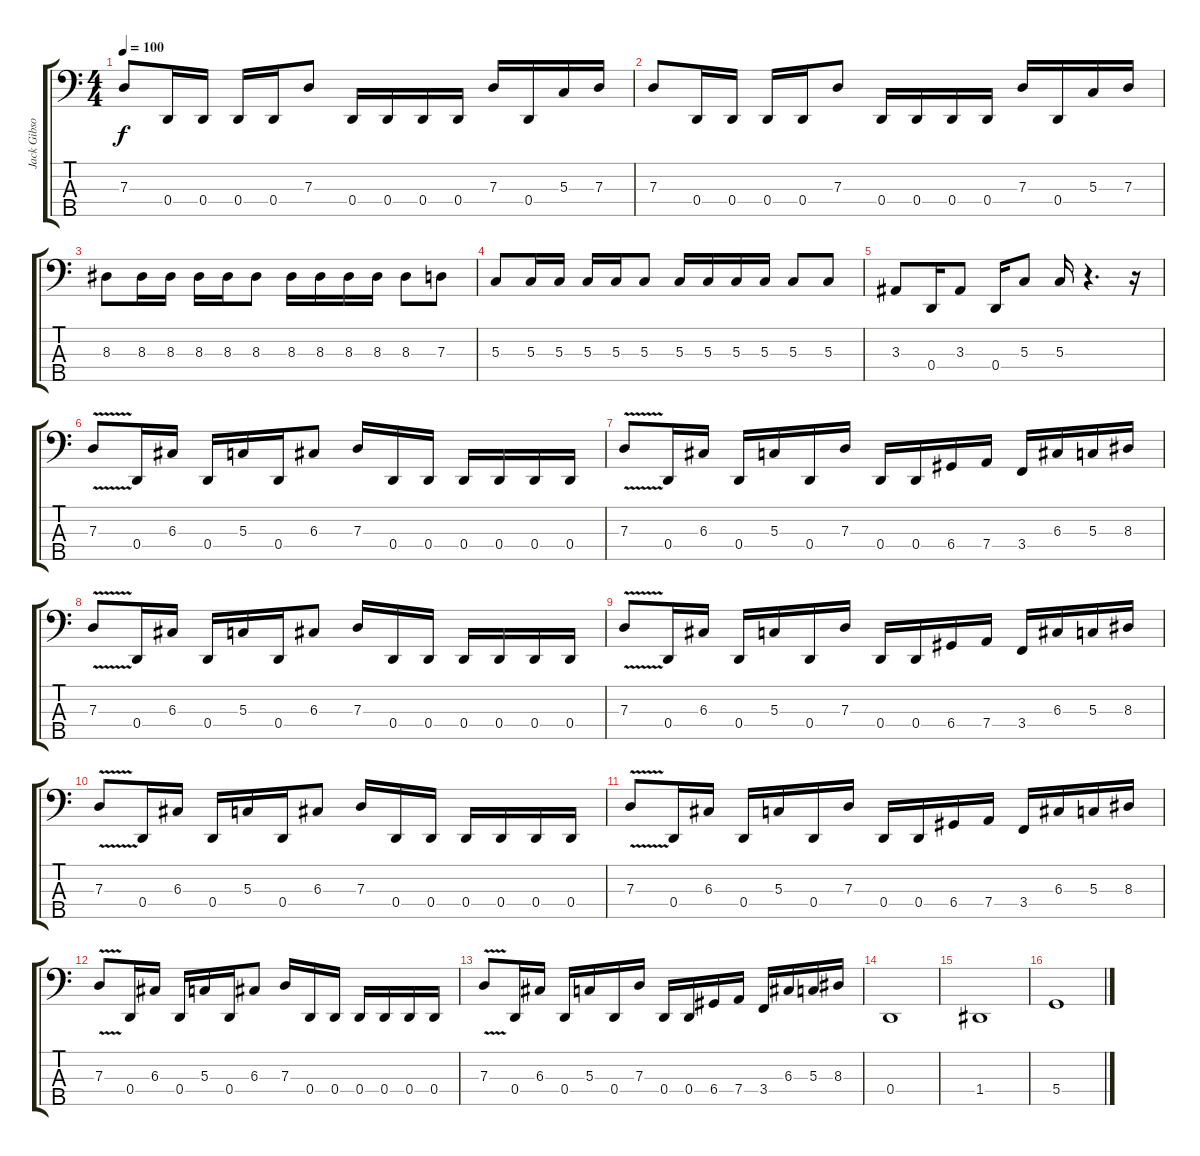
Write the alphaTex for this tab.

\track ("Jack Gibson" "Jack Gibso") {instrument electricbassfinger}
\staff {score tabs}
\tuning (F2 C2 G1 D1 A0) {hide}
\ts (4 4)
\tempo 100
\clef f4
\ks c
7.3.8{dy f} 0.4.16 0.4.16 0.4.16 0.4.16 7.3.8 0.4.16 0.4.16 0.4.16 0.4.16 7.3.16 0.4.16 5.3.16 7.3.16 |
7.3.8 0.4.16 0.4.16 0.4.16 0.4.16 7.3.8 0.4.16 0.4.16 0.4.16 0.4.16 7.3.16 0.4.16 5.3.16 7.3.16 |
8.3.8 8.3.16 8.3.16 8.3.16 8.3.16 8.3.8 8.3.16 8.3.16 8.3.16 8.3.16 8.3.8 7.3.8 |
5.3.8 5.3.16 5.3.16 5.3.16 5.3.16 5.3.8 5.3.16 5.3.16 5.3.16 5.3.16 5.3.8 5.3.8 |
3.3.8 0.4.16 3.3.8 0.4.16 5.3.8 5.3.16 r.4{d} r.16 |
7.3{v}.8 0.4.16 6.3.16 0.4.16 5.3.16 0.4.16 6.3.8 7.3.16 0.4.16 0.4.16 0.4.16 0.4.16 0.4.16 0.4.16 |
7.3{v}.8 0.4.16 6.3.16 0.4.16 5.3.16 0.4.16 7.3.16 0.4.16 0.4.16 6.4.16 7.4.16 3.4.16 6.3.16 5.3.16 8.3.16 |
7.3{v}.8 0.4.16 6.3.16 0.4.16 5.3.16 0.4.16 6.3.8 7.3.16 0.4.16 0.4.16 0.4.16 0.4.16 0.4.16 0.4.16 |
7.3{v}.8 0.4.16 6.3.16 0.4.16 5.3.16 0.4.16 7.3.16 0.4.16 0.4.16 6.4.16 7.4.16 3.4.16 6.3.16 5.3.16 8.3.16 |
7.3{v}.8 0.4.16 6.3.16 0.4.16 5.3.16 0.4.16 6.3.8 7.3.16 0.4.16 0.4.16 0.4.16 0.4.16 0.4.16 0.4.16 |
7.3{v}.8 0.4.16 6.3.16 0.4.16 5.3.16 0.4.16 7.3.16 0.4.16 0.4.16 6.4.16 7.4.16 3.4.16 6.3.16 5.3.16 8.3.16 |
7.3{v}.8 0.4.16 6.3.16 0.4.16 5.3.16 0.4.16 6.3.8 7.3.16 0.4.16 0.4.16 0.4.16 0.4.16 0.4.16 0.4.16 |
7.3{v}.8 0.4.16 6.3.16 0.4.16 5.3.16 0.4.16 7.3.16 0.4.16 0.4.16 6.4.16 7.4.16 3.4.16 6.3.16 5.3.16 8.3.16 |
0.4.1 |
1.4.1 |
5.4.1
